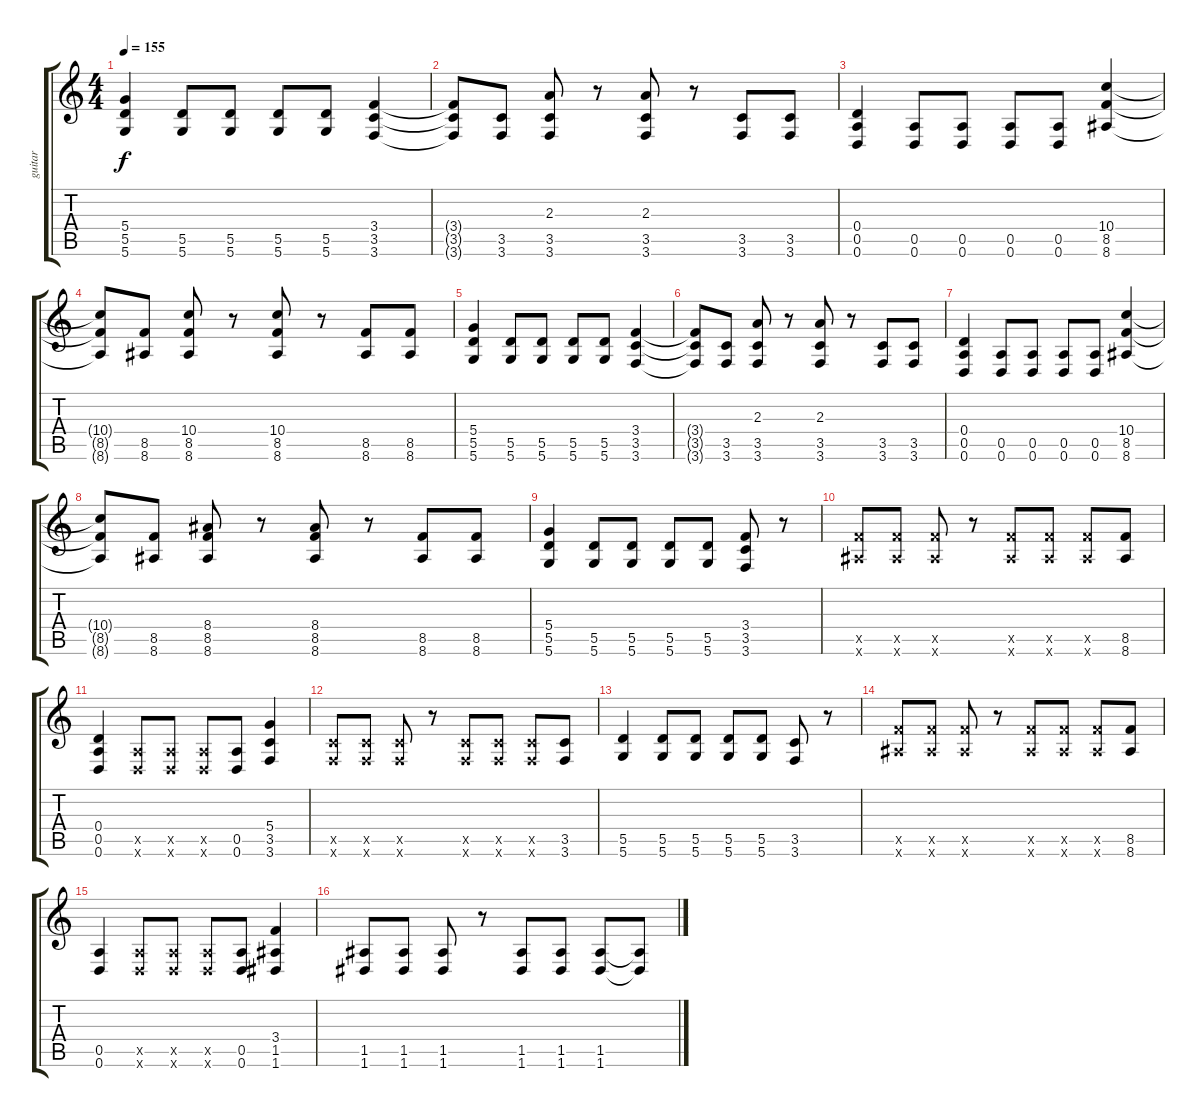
\track ("guitar" "guitar") {instrument acousticguitarsteel}
\staff {score tabs}
\tuning (E4 B3 G3 D3 A2 D2) {hide}
\ts (4 4)
\tempo 155
\clef g2
\ks c
(5.4 5.5 5.6).4{dy f} (5.5 5.6).8 (5.5 5.6).8 (5.5 5.6).8 (5.5 5.6).8 (3.4 3.5 3.6).4 |
(3.4{t} 3.5{t} 3.6{t}).8 (3.5 3.6).8 (2.3 3.5 3.6).8 r.8 (2.3 3.5 3.6).8 r.8 (3.5 3.6).8 (3.5 3.6).8 |
(0.4 0.5 0.6).4 (0.5 0.6).8 (0.5 0.6).8 (0.5 0.6).8 (0.5 0.6).8 (10.4 8.5 8.6).4 |
(10.4{t} 8.5{t} 8.6{t}).8 (8.5 8.6).8 (10.4 8.5 8.6).8 r.8 (10.4 8.5 8.6).8 r.8 (8.5 8.6).8 (8.5 8.6).8 |
(5.4 5.5 5.6).4 (5.5 5.6).8 (5.5 5.6).8 (5.5 5.6).8 (5.5 5.6).8 (3.4 3.5 3.6).4 |
(3.4{t} 3.5{t} 3.6{t}).8 (3.5 3.6).8 (2.3 3.5 3.6).8 r.8 (2.3 3.5 3.6).8 r.8 (3.5 3.6).8 (3.5 3.6).8 |
(0.4 0.5 0.6).4 (0.5 0.6).8 (0.5 0.6).8 (0.5 0.6).8 (0.5 0.6).8 (10.4 8.5 8.6).4 |
(10.4{t} 8.5{t} 8.6{t}).8 (8.5 8.6).8 (8.4 8.5 8.6).8 r.8 (8.4 8.5 8.6).8 r.8 (8.5 8.6).8 (8.5 8.6).8 |
(5.4 5.5 5.6).4 (5.5 5.6).8 (5.5 5.6).8 (5.5 5.6).8 (5.5 5.6).8 (3.4 3.5 3.6).8 r.8 |
(8.5{x} 8.6{x}).8 (8.5{x} 8.6{x}).8 (8.5{x} 8.6{x}).8 r.8 (8.5{x} 8.6{x}).8 (8.5{x} 8.6{x}).8 (8.5{x} 8.6{x}).8 (8.5 8.6).8 |
(0.4 0.5 0.6).4 (0.5{x} 0.6{x}).8 (0.5{x} 0.6{x}).8 (0.5{x} 0.6{x}).8 (0.5 0.6).8 (5.4 3.5 3.6).4 |
(3.5{x} 3.6{x}).8 (3.5{x} 3.6{x}).8 (3.5{x} 3.6{x}).8 r.8 (3.5{x} 3.6{x}).8 (3.5{x} 3.6{x}).8 (3.5{x} 3.6{x}).8 (3.5 3.6).8 |
(5.5 5.6).4 (5.5 5.6).8 (5.5 5.6).8 (5.5 5.6).8 (5.5 5.6).8 (3.5 3.6).8 r.8 |
(8.5{x} 8.6{x}).8 (8.5{x} 8.6{x}).8 (8.5{x} 8.6{x}).8 r.8 (8.5{x} 8.6{x}).8 (8.5{x} 8.6{x}).8 (8.5{x} 8.6{x}).8 (8.5 8.6).8 |
(0.5 0.6).4 (0.5{x} 0.6{x}).8 (0.5{x} 0.6{x}).8 (0.5{x} 0.6{x}).8 (0.5 0.6).8 (3.4 1.5 1.6).4 |
(1.5 1.6).8 (1.5 1.6).8 (1.5 1.6).8 r.8 (1.5 1.6).8 (1.5 1.6).8 (1.5 1.6).8 (1.5{t} 1.6{t}).8
